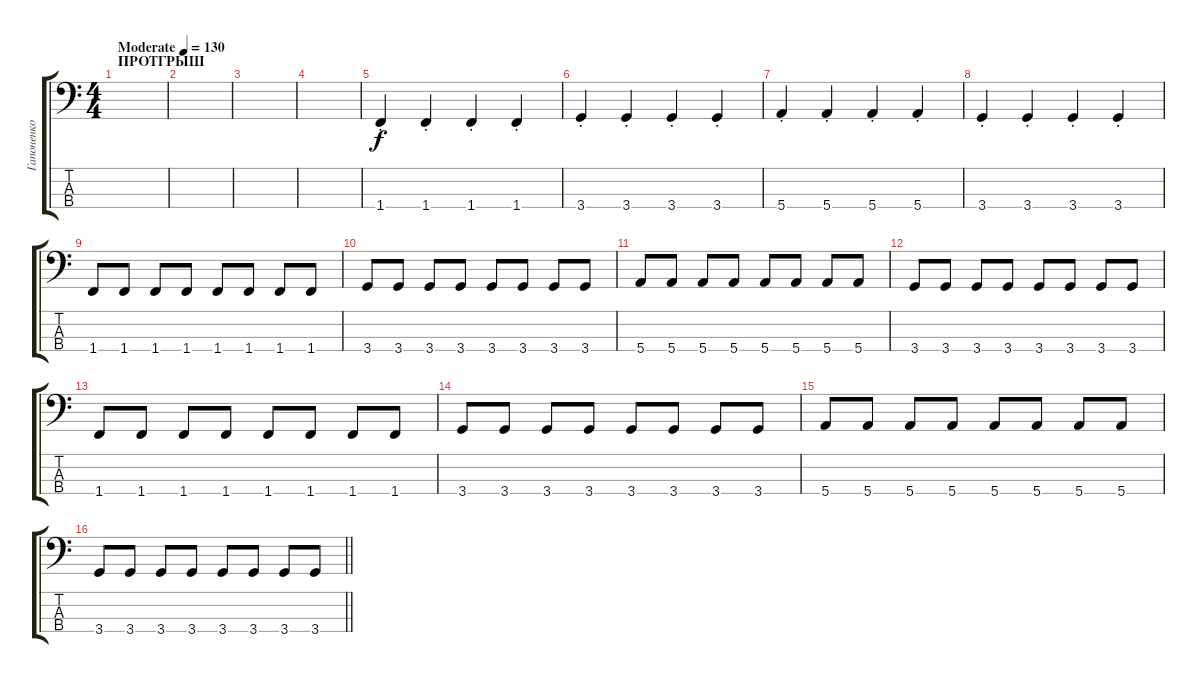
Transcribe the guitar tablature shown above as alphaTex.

\track ("Гапоненко Андрей" "Гапоненко ") {instrument electricbassfinger}
\staff {score tabs}
\tuning (G2 D2 A1 E1) {hide}
\ts (4 4)
\section ("" "ПРОТГРЫШ")
\tempo (130 "Moderate")
\clef f4
\ks c
|
|
|
|
1.4{st}.4 1.4{st}.4 1.4{st}.4 1.4{st}.4 |
3.4{st}.4 3.4{st}.4 3.4{st}.4 3.4{st}.4 |
5.4{st}.4 5.4{st}.4 5.4{st}.4 5.4{st}.4 |
3.4{st}.4 3.4{st}.4 3.4{st}.4 3.4{st}.4 |
1.4.8 1.4.8 1.4.8 1.4.8 1.4.8 1.4.8 1.4.8 1.4.8 |
3.4.8 3.4.8 3.4.8 3.4.8 3.4.8 3.4.8 3.4.8 3.4.8 |
5.4.8 5.4.8 5.4.8 5.4.8 5.4.8 5.4.8 5.4.8 5.4.8 |
3.4.8 3.4.8 3.4.8 3.4.8 3.4.8 3.4.8 3.4.8 3.4.8 |
1.4.8 1.4.8 1.4.8 1.4.8 1.4.8 1.4.8 1.4.8 1.4.8 |
3.4.8 3.4.8 3.4.8 3.4.8 3.4.8 3.4.8 3.4.8 3.4.8 |
5.4.8 5.4.8 5.4.8 5.4.8 5.4.8 5.4.8 5.4.8 5.4.8 |
\barLineRight lightlight
3.4.8 3.4.8 3.4.8 3.4.8 3.4.8 3.4.8 3.4.8 3.4.8
